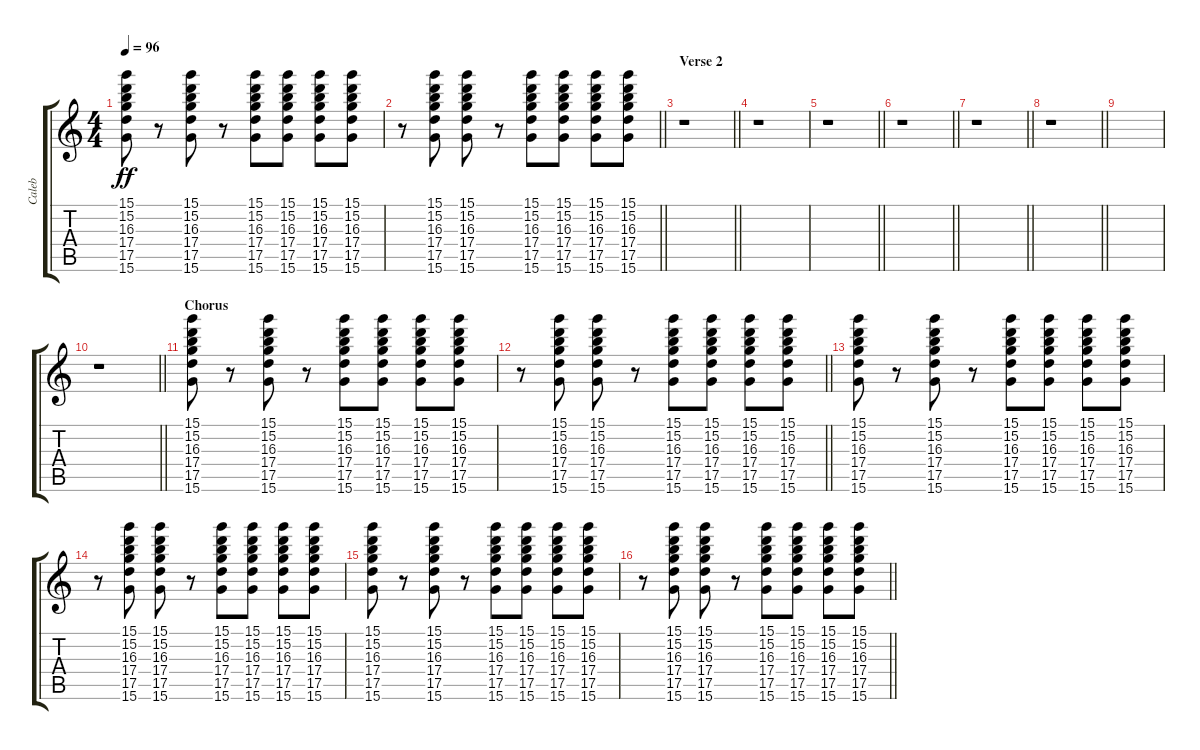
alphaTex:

\track ("Caleb" "Caleb") {instrument overdrivenguitar}
\staff {score tabs}
\tuning (E4 B3 G3 D3 A2 E2) {hide}
\ts (4 4)
\tempo 96
\clef g2
\ks c
(15.1 15.2 16.3 17.4 17.5 15.6).8{dy ff} r.8 (15.1 15.2 16.3 17.4 17.5 15.6).8 r.8 (15.1 15.2 16.3 17.4 17.5 15.6).8 (15.1 15.2 16.3 17.4 17.5 15.6).8 (15.1 15.2 16.3 17.4 17.5 15.6).8 (15.1 15.2 16.3 17.4 17.5 15.6).8 |
\barLineRight lightlight
r.8 (15.1 15.2 16.3 17.4 17.5 15.6).8 (15.1 15.2 16.3 17.4 17.5 15.6).8 r.8 (15.1 15.2 16.3 17.4 17.5 15.6).8 (15.1 15.2 16.3 17.4 17.5 15.6).8 (15.1 15.2 16.3 17.4 17.5 15.6).8 (15.1 15.2 16.3 17.4 17.5 15.6).8 |
\section ("" "Verse 2")
\barLineRight lightlight
r.1 |
r.1 |
\barLineRight lightlight
r.1 |
\barLineRight lightlight
r.1 |
\barLineRight lightlight
r.1 |
\barLineRight lightlight
r.1 |
|
\barLineRight lightlight
r.1 |
\section ("" "Chorus")
(15.1 15.2 16.3 17.4 17.5 15.6).8 r.8 (15.1 15.2 16.3 17.4 17.5 15.6).8 r.8 (15.1 15.2 16.3 17.4 17.5 15.6).8 (15.1 15.2 16.3 17.4 17.5 15.6).8 (15.1 15.2 16.3 17.4 17.5 15.6).8 (15.1 15.2 16.3 17.4 17.5 15.6).8 |
\barLineRight lightlight
r.8 (15.1 15.2 16.3 17.4 17.5 15.6).8 (15.1 15.2 16.3 17.4 17.5 15.6).8 r.8 (15.1 15.2 16.3 17.4 17.5 15.6).8 (15.1 15.2 16.3 17.4 17.5 15.6).8 (15.1 15.2 16.3 17.4 17.5 15.6).8 (15.1 15.2 16.3 17.4 17.5 15.6).8 |
(15.1 15.2 16.3 17.4 17.5 15.6).8 r.8 (15.1 15.2 16.3 17.4 17.5 15.6).8 r.8 (15.1 15.2 16.3 17.4 17.5 15.6).8 (15.1 15.2 16.3 17.4 17.5 15.6).8 (15.1 15.2 16.3 17.4 17.5 15.6).8 (15.1 15.2 16.3 17.4 17.5 15.6).8 |
r.8 (15.1 15.2 16.3 17.4 17.5 15.6).8 (15.1 15.2 16.3 17.4 17.5 15.6).8 r.8 (15.1 15.2 16.3 17.4 17.5 15.6).8 (15.1 15.2 16.3 17.4 17.5 15.6).8 (15.1 15.2 16.3 17.4 17.5 15.6).8 (15.1 15.2 16.3 17.4 17.5 15.6).8 |
(15.1 15.2 16.3 17.4 17.5 15.6).8 r.8 (15.1 15.2 16.3 17.4 17.5 15.6).8 r.8 (15.1 15.2 16.3 17.4 17.5 15.6).8 (15.1 15.2 16.3 17.4 17.5 15.6).8 (15.1 15.2 16.3 17.4 17.5 15.6).8 (15.1 15.2 16.3 17.4 17.5 15.6).8 |
\barLineRight lightlight
r.8 (15.1 15.2 16.3 17.4 17.5 15.6).8 (15.1 15.2 16.3 17.4 17.5 15.6).8 r.8 (15.1 15.2 16.3 17.4 17.5 15.6).8 (15.1 15.2 16.3 17.4 17.5 15.6).8 (15.1 15.2 16.3 17.4 17.5 15.6).8 (15.1 15.2 16.3 17.4 17.5 15.6).8
